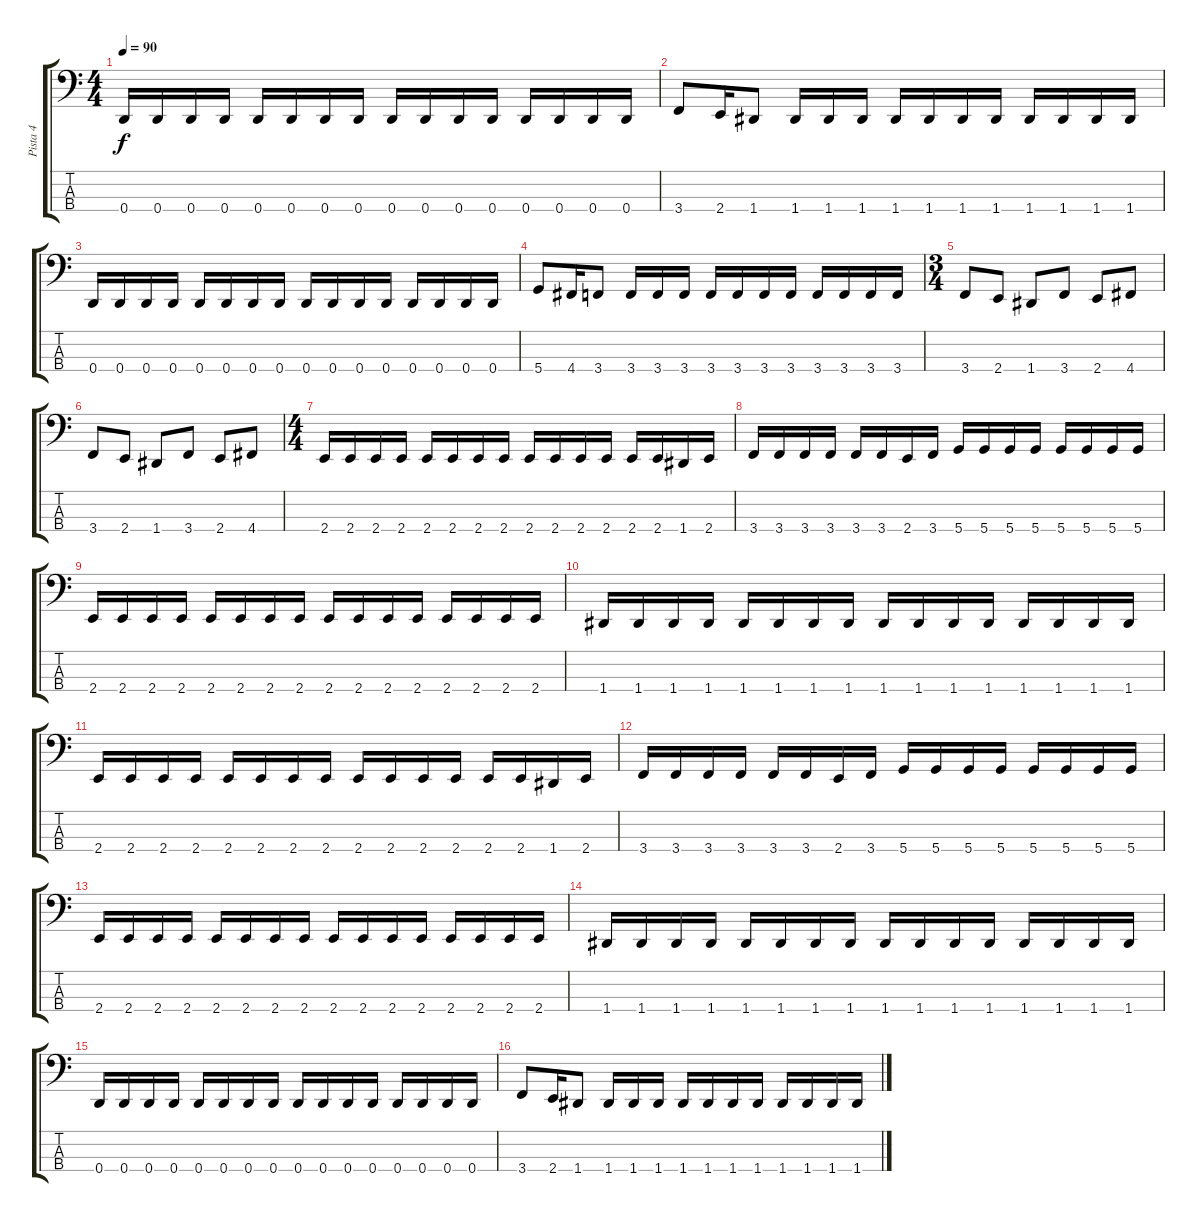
\track ("Pista 4" "Pista 4") {instrument electricbasspick}
\staff {score tabs}
\tuning (F2 C2 G1 D1) {hide}
\ts (4 4)
\tempo 90
\clef f4
\ks c
0.4.16{dy f} 0.4.16 0.4.16 0.4.16 0.4.16 0.4.16 0.4.16 0.4.16 0.4.16 0.4.16 0.4.16 0.4.16 0.4.16 0.4.16 0.4.16 0.4.16 |
3.4.8 2.4.16 1.4.8 1.4.16 1.4.16 1.4.16 1.4.16 1.4.16 1.4.16 1.4.16 1.4.16 1.4.16 1.4.16 1.4.16 |
0.4.16 0.4.16 0.4.16 0.4.16 0.4.16 0.4.16 0.4.16 0.4.16 0.4.16 0.4.16 0.4.16 0.4.16 0.4.16 0.4.16 0.4.16 0.4.16 |
5.4.8 4.4.16 3.4.8 3.4.16 3.4.16 3.4.16 3.4.16 3.4.16 3.4.16 3.4.16 3.4.16 3.4.16 3.4.16 3.4.16 |
\ts (3 4)
3.4.8 2.4.8 1.4.8 3.4.8 2.4.8 4.4.8 |
3.4.8 2.4.8 1.4.8 3.4.8 2.4.8 4.4.8 |
\ts (4 4)
2.4.16 2.4.16 2.4.16 2.4.16 2.4.16 2.4.16 2.4.16 2.4.16 2.4.16 2.4.16 2.4.16 2.4.16 2.4.16 2.4.16 1.4.16 2.4.16 |
3.4.16 3.4.16 3.4.16 3.4.16 3.4.16 3.4.16 2.4.16 3.4.16 5.4.16 5.4.16 5.4.16 5.4.16 5.4.16 5.4.16 5.4.16 5.4.16 |
2.4.16 2.4.16 2.4.16 2.4.16 2.4.16 2.4.16 2.4.16 2.4.16 2.4.16 2.4.16 2.4.16 2.4.16 2.4.16 2.4.16 2.4.16 2.4.16 |
1.4.16 1.4.16 1.4.16 1.4.16 1.4.16 1.4.16 1.4.16 1.4.16 1.4.16 1.4.16 1.4.16 1.4.16 1.4.16 1.4.16 1.4.16 1.4.16 |
2.4.16 2.4.16 2.4.16 2.4.16 2.4.16 2.4.16 2.4.16 2.4.16 2.4.16 2.4.16 2.4.16 2.4.16 2.4.16 2.4.16 1.4.16 2.4.16 |
3.4.16 3.4.16 3.4.16 3.4.16 3.4.16 3.4.16 2.4.16 3.4.16 5.4.16 5.4.16 5.4.16 5.4.16 5.4.16 5.4.16 5.4.16 5.4.16 |
2.4.16 2.4.16 2.4.16 2.4.16 2.4.16 2.4.16 2.4.16 2.4.16 2.4.16 2.4.16 2.4.16 2.4.16 2.4.16 2.4.16 2.4.16 2.4.16 |
1.4.16 1.4.16 1.4.16 1.4.16 1.4.16 1.4.16 1.4.16 1.4.16 1.4.16 1.4.16 1.4.16 1.4.16 1.4.16 1.4.16 1.4.16 1.4.16 |
0.4.16 0.4.16 0.4.16 0.4.16 0.4.16 0.4.16 0.4.16 0.4.16 0.4.16 0.4.16 0.4.16 0.4.16 0.4.16 0.4.16 0.4.16 0.4.16 |
3.4.8 2.4.16 1.4.8 1.4.16 1.4.16 1.4.16 1.4.16 1.4.16 1.4.16 1.4.16 1.4.16 1.4.16 1.4.16 1.4.16
